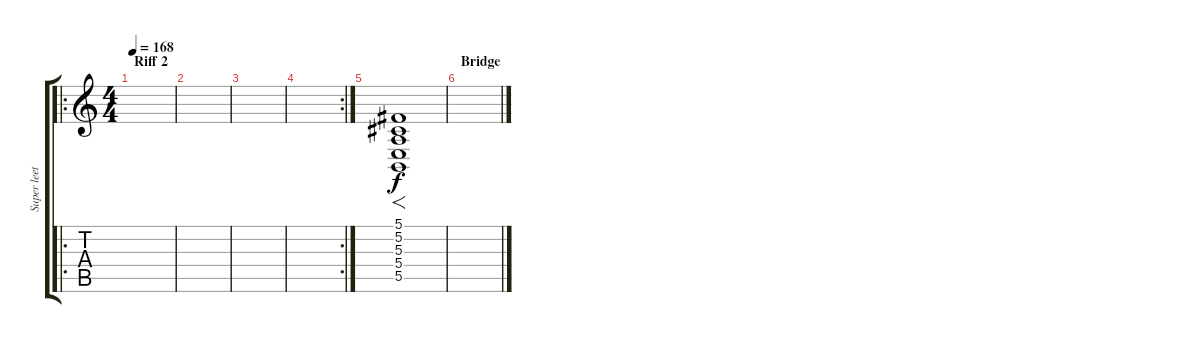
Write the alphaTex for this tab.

\track ("Super leet Monkey" "Super leet") {instrument reversecymbal}
\staff {score tabs}
\tuning (Db4 Ab3 E3 B2 Gb2 Db2) {hide}
\ro
\ts (4 4)
\section ("" "Riff 2")
\tempo 168
\clef g2
\ks c
|
|
|
\rc 2
|
(5.1 5.2 5.3 5.4 5.5).1{f} |
\section ("" "Bridge")
